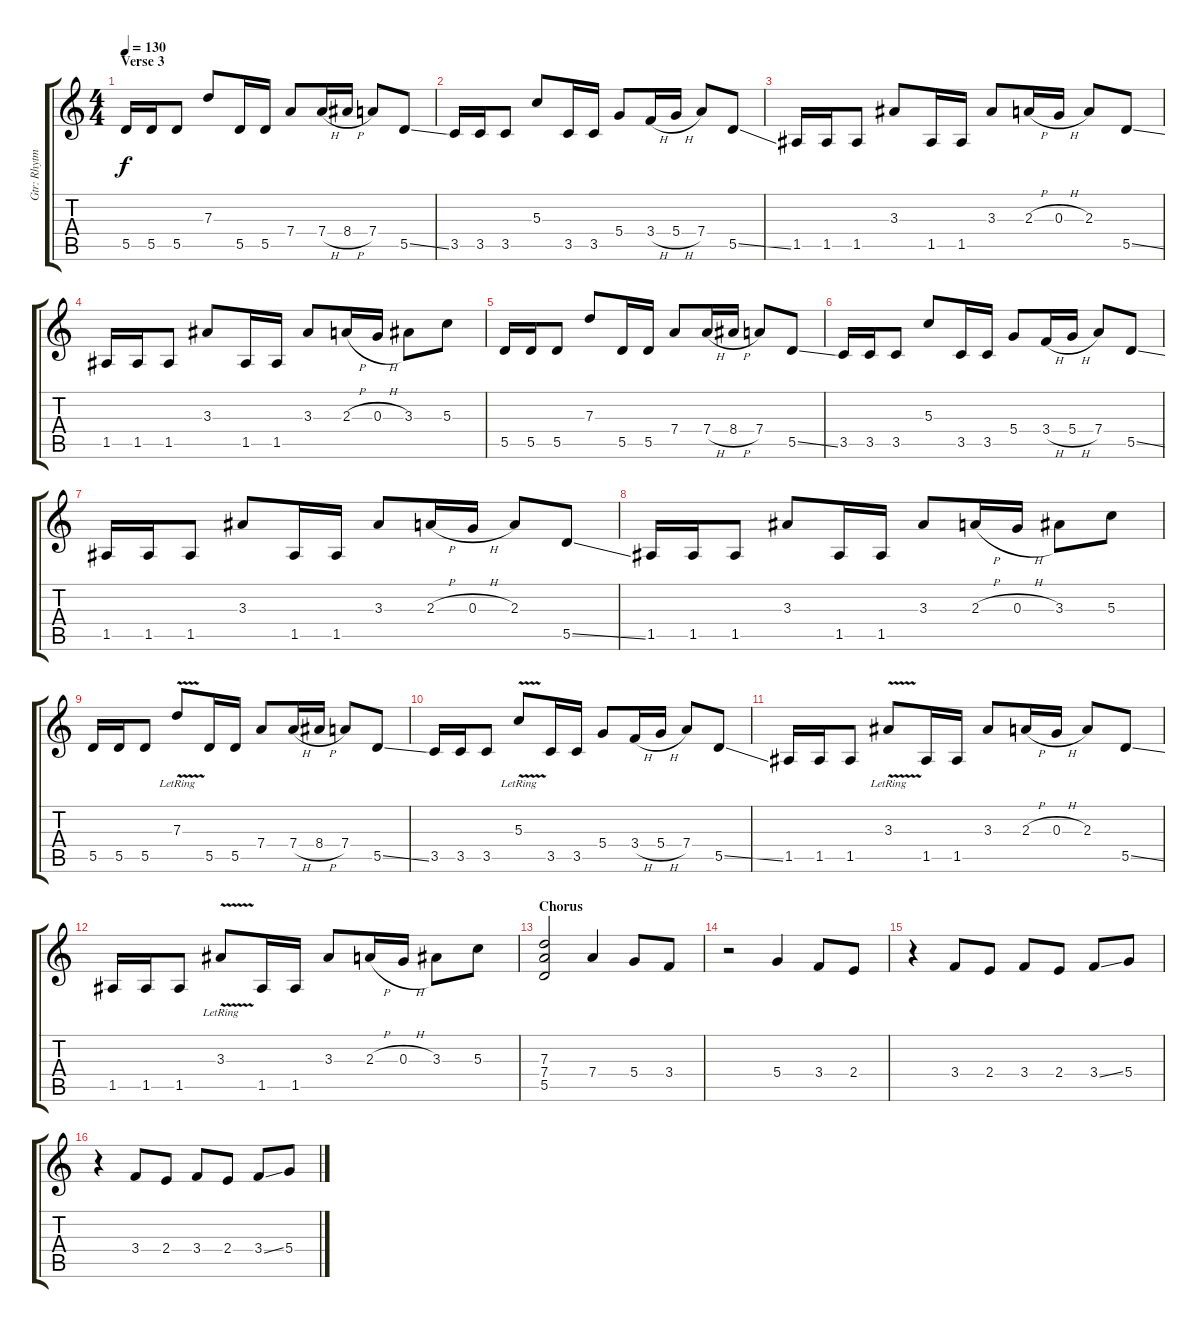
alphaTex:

\track ("Gtr: Rhytm and Lead" "Gtr: Rhytm") {instrument distortionguitar}
\staff {score tabs}
\tuning (E4 B3 G3 D3 A2 E2) {hide}
\ts (4 4)
\section ("" "Verse 3")
\tempo 130
\clef g2
\ks c
5.5.16{dy f} 5.5.16{volume 15} 5.5.8 7.3.8 5.5.16 5.5.16 7.4.8 7.4{h}.16 8.4{h}.16 7.4.8 5.5{ss}.8 |
3.5.16 3.5.16 3.5.8 5.3.8 3.5.16 3.5.16 5.4.8 3.4{h}.16 5.4{h}.16 7.4.8 5.5{ss}.8 |
1.5.16 1.5.16 1.5.8 3.3.8 1.5.16 1.5.16 3.3.8 2.3{h}.16 0.3{h}.16 2.3.8 5.5{ss}.8 |
1.5.16 1.5.16 1.5.8 3.3.8 1.5.16 1.5.16 3.3.8 2.3{h}.16 0.3{h}.16 3.3.8 5.3.8 |
5.5.16 5.5.16 5.5.8 7.3.8 5.5.16 5.5.16 7.4.8 7.4{h}.16 8.4{h}.16 7.4.8 5.5{ss}.8 |
3.5.16 3.5.16 3.5.8 5.3.8 3.5.16 3.5.16 5.4.8 3.4{h}.16 5.4{h}.16 7.4.8 5.5{ss}.8 |
1.5.16 1.5.16 1.5.8 3.3.8 1.5.16 1.5.16 3.3.8 2.3{h}.16 0.3{h}.16 2.3.8 5.5{ss}.8 |
1.5.16 1.5.16 1.5.8 3.3.8 1.5.16 1.5.16 3.3.8 2.3{h}.16 0.3{h}.16 3.3.8 5.3.8 |
5.5.16 5.5.16 5.5.8 7.3{v lr}.8 5.5.16 5.5.16 7.4.8 7.4{h}.16 8.4{h}.16 7.4.8 5.5{ss}.8 |
3.5.16 3.5.16 3.5.8 5.3{v lr}.8 3.5.16 3.5.16 5.4.8 3.4{h}.16 5.4{h}.16 7.4.8 5.5{ss}.8 |
1.5.16 1.5.16 1.5.8 3.3{v lr}.8 1.5.16 1.5.16 3.3.8 2.3{h}.16 0.3{h}.16 2.3.8 5.5{ss}.8 |
1.5.16 1.5.16 1.5.8 3.3{v lr}.8 1.5.16 1.5.16 3.3.8 2.3{h}.16 0.3{h}.16 3.3.8 5.3.8 |
\section ("" "Chorus")
(7.3 7.4 5.5).2 7.4.4 5.4.8 3.4.8 |
r.2 5.4.4 3.4.8 2.4.8 |
r.4 3.4.8 2.4.8 3.4.8 2.4.8 3.4{ss}.8 5.4.8 |
r.4 3.4.8 2.4.8 3.4.8 2.4.8 3.4{ss}.8 5.4.8
